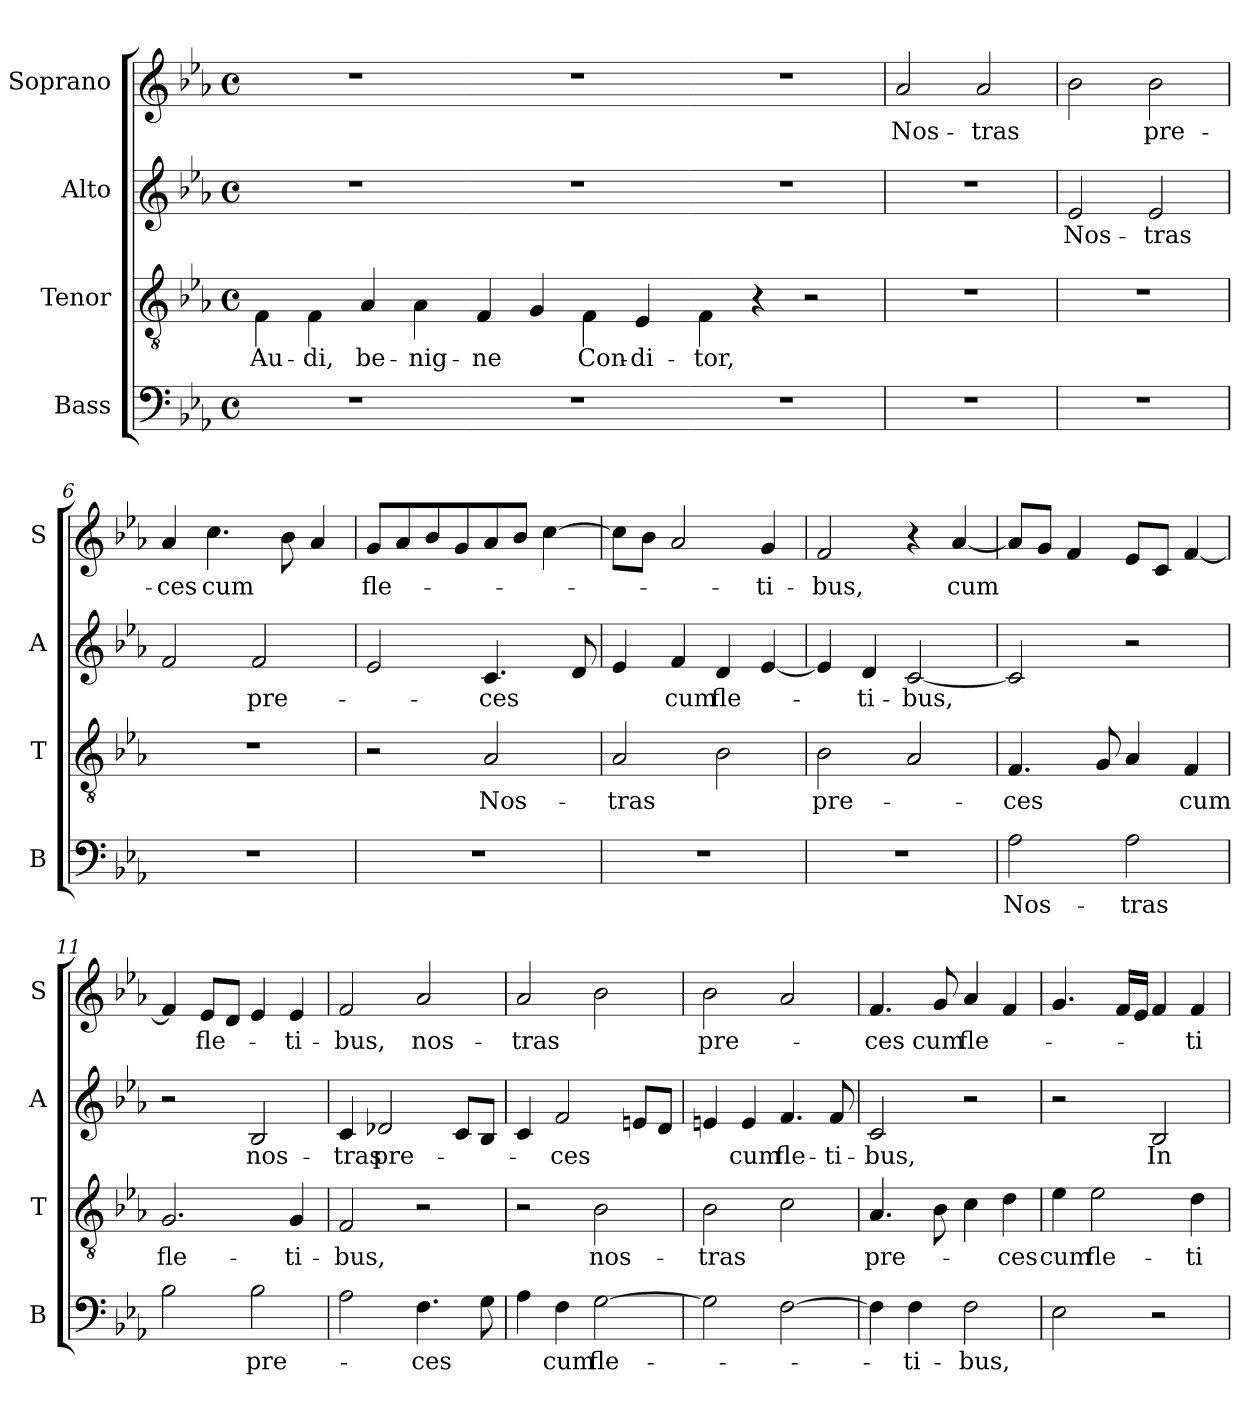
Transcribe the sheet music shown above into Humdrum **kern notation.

**kern	**text	**kern	**text	**kern	**text	**kern	**text
*part4	*part4	*part3	*part3	*part2	*part2	*part1	*part1
*staff4	*staff4	*staff3	*staff3	*staff2	*staff2	*staff1	*staff1
*I"Bass	*	*I"Tenor	*	*I"Alto	*	*I"Soprano	*
*I'B	*	*I'T	*	*I'A	*	*I'S	*
*clefF4	*	*clefGv2	*	*clefG2	*	*clefG2	*
*k[b-e-a-]	*	*k[b-e-a-]	*	*k[b-e-a-]	*	*k[b-e-a-]	*
*E-:	*	*E-:	*	*E-:	*	*E-:	*
*M4/4	*	*M4/4	*	*M4/4	*	*M4/4	*
*met(c)	*	*met(c)	*	*met(c)	*	*met(c)	*
=1	=1	=1	=1	=1	=1	=1	=1
!	!	!	!LO:LY:b	!	!	!	!
1r	.	4F\	Au-	1r	.	1r	.
!	!	!	!LO:LY:b	!	!	!	!
.	.	4F\	-di,	.	.	.	.
!	!	!	!LO:LY:b	!	!	!	!
.	.	4A-/	be-	.	.	.	.
!	!	!	!LO:LY:b	!	!	!	!
.	.	4A-\	-nig-	.	.	.	.
=2-	=2-	=2-	=2-	=2-	=2-	=2-	=2-
!	!	!	!LO:LY:b	!	!	!	!
1r	.	4F/	-ne	1r	.	1r	.
.	.	4G/	.	.	.	.	.
!	!	!	!LO:LY:b	!	!	!	!
.	.	4F\	Con-	.	.	.	.
!	!	!	!LO:LY:b	!	!	!	!
.	.	4E-/	-di-	.	.	.	.
=3-	=3-	=3-	=3-	=3-	=3-	=3-	=3-
!	!	!	!LO:LY:b	!	!	!	!
1r	.	4F\	-tor,	1r	.	1r	.
.	.	4r	.	.	.	.	.
.	.	2r	.	.	.	.	.
=4	=4	=4	=4	=4	=4	=4	=4
!	!	!	!	!	!	!	!LO:LY:b
1r	.	1r	.	1r	.	2a-/	Nos-
!	!	!	!	!	!	!	!LO:LY:b
.	.	.	.	.	.	2a-/	-tras
=5	=5	=5	=5	=5	=5	=5	=5
!	!	!	!	!	!LO:LY:b	!	!
1r	.	1r	.	2e-/	Nos-	2b-\	.
!	!	!	!	!	!LO:LY:b	!	!LO:LY:b
.	.	.	.	2e-/	-tras	2b-\	pre-
!!LO:LB:g=z
=6	=6	=6	=6	=6	=6	=6	=6
!	!	!	!	!	!	!	!LO:LY:b
1r	.	1r	.	2f/	.	4a-/	-ces
!	!	!	!	!	!	!	!LO:LY:b
.	.	.	.	.	.	4.cc\	cum
!	!	!	!	!	!LO:LY:b	!	!
.	.	.	.	2f/	pre-	.	.
.	.	.	.	.	.	8b-\	.
.	.	.	.	.	.	4a-/	.
=7	=7	=7	=7	=7	=7	=7	=7
!	!	!	!	!	!	!	!LO:LY:b
1r	.	2r	.	2e-/	.	8g/L	fle-
.	.	.	.	.	.	8a-/	.
.	.	.	.	.	.	8b-/	.
.	.	.	.	.	.	8g/	.
!	!	!	!LO:LY:b	!	!LO:LY:b	!	!
.	.	2A-/	Nos-	4.c/	-ces	8a-/	.
.	.	.	.	.	.	8b-/J	.
.	.	.	.	.	.	[4cc\	.
.	.	.	.	8d/	.	.	.
=8	=8	=8	=8	=8	=8	=8	=8
!	!	!	!LO:LY:b	!	!	!	!
1r	.	2A-/	-tras	4e-/	.	8cc\L]	.
.	.	.	.	.	.	8b-\J	.
!	!	!	!	!	!LO:LY:b	!	!
.	.	.	.	4f/	cum	2a-/	.
!	!	!	!	!	!LO:LY:b	!	!
.	.	2B-\	.	4d/	fle-	.	.
!	!	!	!	!	!	!	!LO:LY:b
.	.	.	.	[4e-/	.	4g/	-ti-
=9	=9	=9	=9	=9	=9	=9	=9
!	!	!	!LO:LY:b	!	!	!	!LO:LY:b
1r	.	2B-\	pre-	4e-/]	.	2f/	-bus,
!	!	!	!	!	!LO:LY:b	!	!
.	.	.	.	4d/	-ti-	.	.
!	!	!	!	!	!LO:LY:b	!	!
.	.	2A-/	.	[2c/	-bus,	4r	.
!	!	!	!	!	!	!	!LO:LY:b
.	.	.	.	.	.	[4a-/	cum
!!LO:LB:g=z
=10	=10	=10	=10	=10	=10	=10	=10
!	!LO:LY:b	!	!LO:LY:b	!	!	!	!
2A-\	Nos-	4.F/	-ces	2c/]	.	8a-/L]	.
.	.	.	.	.	.	8g/J	.
.	.	.	.	.	.	4f/	.
.	.	8G/	.	.	.	.	.
!	!LO:LY:b	!	!	!	!	!	!
2A-\	-tras	4A-/	.	2r	.	8e-/L	.
.	.	.	.	.	.	8c/J	.
!	!	!	!LO:LY:b	!	!	!	!
.	.	4F/	cum	.	.	[4f/	.
=11	=11	=11	=11	=11	=11	=11	=11
!	!	!	!LO:LY:b	!	!	!	!
2B-\	.	2.G/	fle-	2r	.	4f/]	.
!	!	!	!	!	!	!	!LO:LY:b
.	.	.	.	.	.	8e-/L	fle-
.	.	.	.	.	.	8d/J	.
!	!LO:LY:b	!	!	!	!LO:LY:b	!	!
2B-\	pre-	.	.	2B-/	nos-	4e-/	.
!	!	!	!LO:LY:b	!	!	!	!LO:LY:b
.	.	4G/	-ti-	.	.	4e-/	-ti-
=12	=12	=12	=12	=12	=12	=12	=12
!	!	!	!LO:LY:b	!	!LO:LY:b	!	!LO:LY:b
2A-\	.	2F/	-bus,	4c/	-tras	2f/	-bus,
!	!	!	!	!	!LO:LY:b	!	!
.	.	.	.	2d-X/	pre-	.	.
!	!LO:LY:b	!	!	!	!	!	!LO:LY:b
4.F\	-ces	2r	.	.	.	2a-/	nos-
.	.	.	.	8c/L	.	.	.
8G\	.	.	.	8B-/J	.	.	.
=13	=13	=13	=13	=13	=13	=13	=13
!	!	!	!	!	!	!	!LO:LY:b
4A-\	.	2r	.	4c/	.	2a-/	-tras
!	!LO:LY:b	!	!	!	!LO:LY:b	!	!
4F\	cum	.	.	2f/	-ces	.	.
!	!LO:LY:b	!	!LO:LY:b	!	!	!	!
[2G\	fle-	2B-\	nos-	.	.	2b-\	.
.	.	.	.	8en/L	.	.	.
.	.	.	.	8d/J	.	.	.
=14	=14	=14	=14	=14	=14	=14	=14
!	!	!	!LO:LY:b	!	!	!	!LO:LY:b
2G\]	.	2B-\	-tras	4en/	.	2b-\	pre-
!	!	!	!	!	!LO:LY:b	!	!
.	.	.	.	4e/	cum	.	.
!	!	!	!	!	!LO:LY:b	!	!
[2F\	.	2c\	.	4.f/	fle-	2a-/	.
!	!	!	!	!	!LO:LY:b	!	!
.	.	.	.	8f/	-ti-	.	.
!!LO:PB:g=z
=15	=15	=15	=15	=15	=15	=15	=15
!	!	!	!LO:LY:b	!	!LO:LY:b	!	!LO:LY:b
4F\]	.	4.A-/	pre-	2c/	-bus,	4.f/	-ces
!	!LO:LY:b	!	!	!	!	!	!
4F\	-ti-	.	.	.	.	.	.
!	!	!	!	!	!	!	!LO:LY:b
.	.	8B-\	.	.	.	8g/	cum
!	!LO:LY:b	!	!	!	!	!	!LO:LY:b
2F\	-bus,	4c\	.	2r	.	4a-/	fle-
!	!	!	!LO:LY:b	!	!	!	!
.	.	4d\	-ces	.	.	4f/	.
=16	=16	=16	=16	=16	=16	=16	=16
!	!	!	!LO:LY:b	!	!	!	!
2E-\	.	4e-\	cum	2r	.	4.g/	.
!	!	!	!LO:LY:b	!	!	!	!
.	.	2e-\	fle-	.	.	.	.
.	.	.	.	.	.	16f/LL	.
.	.	.	.	.	.	16e-/JJ	.
!	!	!	!	!	!LO:LY:b	!	!
2r	.	.	.	2B-/	In	4f/	.
!	!	!	!LO:LY:b	!	!	!	!LO:LY:b
.	.	4d\	-ti-	.	.	4f/	-ti-
=	=	=	=	=	=	=	=
*-	*-	*-	*-	*-	*-	*-	*-
